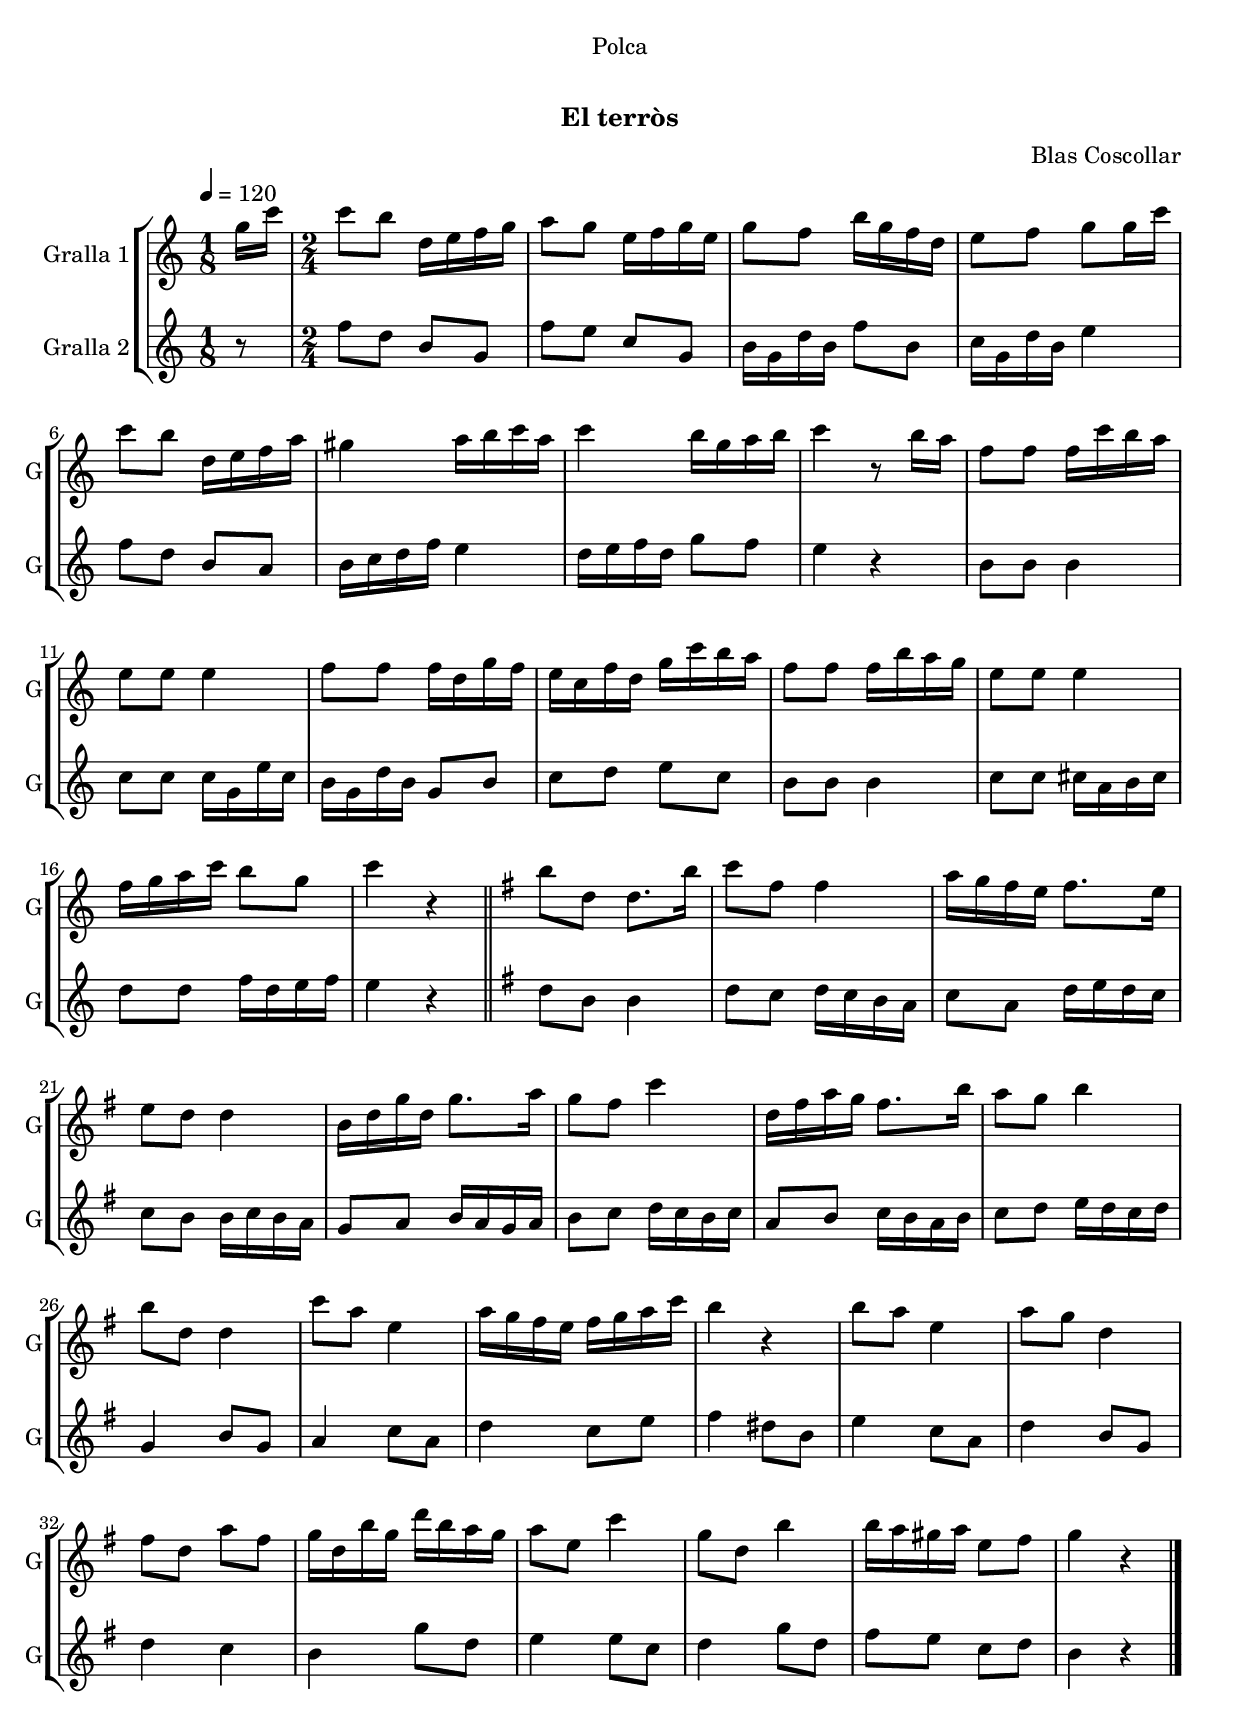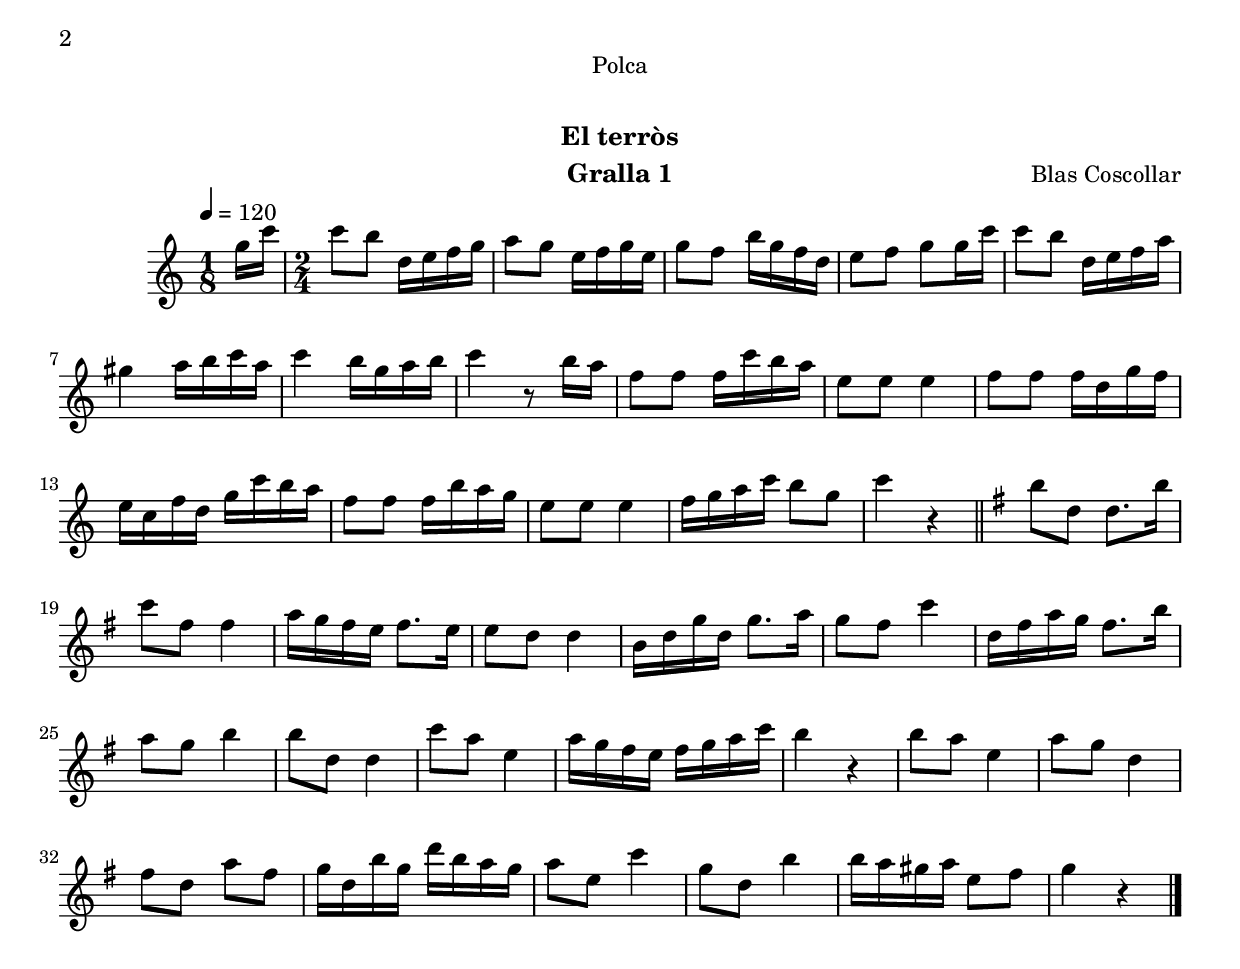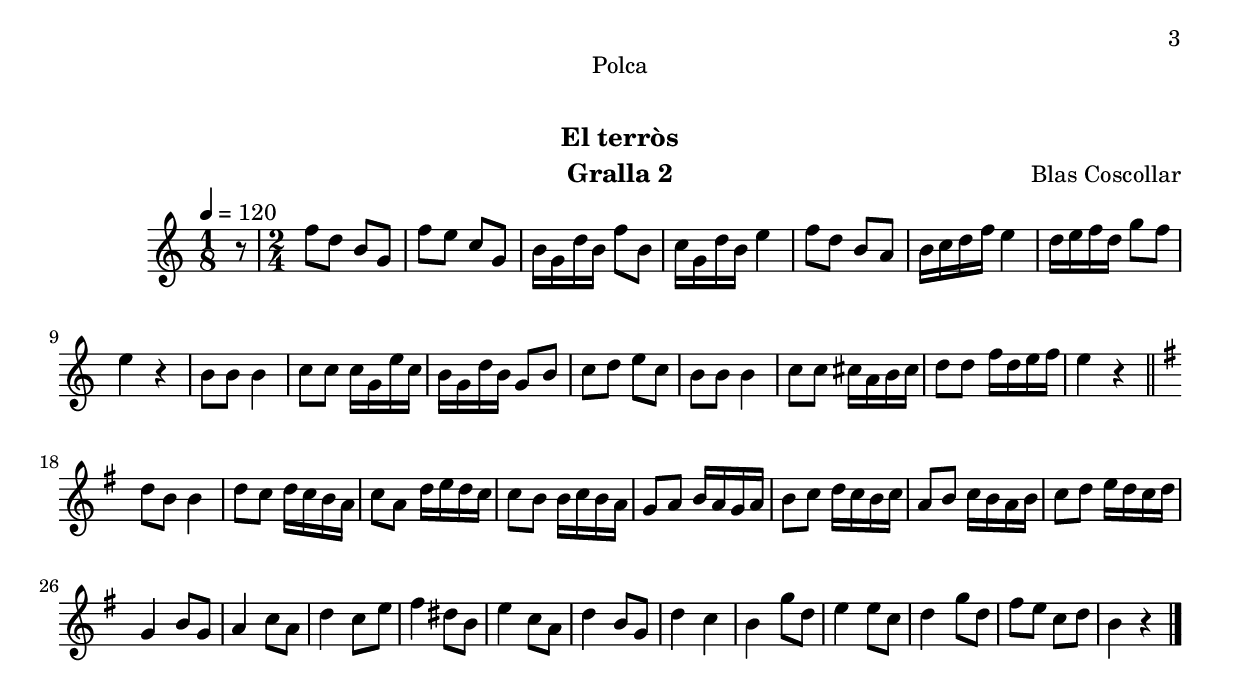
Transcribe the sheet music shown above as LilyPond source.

\version "2.16.0"

\header {
  dedication="Polca"
  title="   "
  subtitle="El terròs"
  subsubtitle=""
  poet=""
  meter=""
  piece=""
  composer="Blas Coscollar"
  arranger=""
  opus=""
  instrument=""
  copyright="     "
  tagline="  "
}

liniaroAa =
\relative g''
{
  \tempo 4=120
  \clef treble
  \key c \major
  \time 1/8
  g16 c  |
  \time 2/4   c8 b d,16 e f g  |
  a8 g e16 f g e  |
  g8 f b16 g f d  |
  %05
  e8 f g g16 c  |
  c8 b d,16 e f a  |
  gis4 a16 b c a  |
  c4 b16 g a b  |
  c4 r8 b16 a  |
  %10
  f8 f f16 c' b a  |
  e8 e e4  |
  f8 f f16 d g f  |
  e16 c f d g c b a  |
  f8 f f16 b a g  |
  %15
  e8 e e4  |
  f16 g a c b8 g  |
  c4 r  \bar "||"
  \key g \major   b8 d, d8. b'16  |
  c8 fis, fis4  |
  %20
  a16 g fis e fis8. e16  |
  e8 d d4  |
  b16 d g d g8. a16  |
  g8 fis c'4  |
  d,16 fis a g fis8. b16  |
  %25
  a8 g b4  |
  b8 d, d4  |
  c'8 a e4  |
  a16 g fis e fis g a c  |
  b4 r  |
  %30
  b8 a e4  |
  a8 g d4  |
  fis8 d a' fis  |
  g16 d b' g d' b a g  |
  a8 e c'4  |
  %35
  g8 d b'4  |
  b16 a gis a e8 fis  |
  g4 r  \bar "|."
}

liniaroAb =
\relative f''
{
  \tempo 4=120
  \clef treble
  \key c \major
  \time 1/8
  r8  |
  \time 2/4   f8 d b g  |
  f'8 e c g  |
  b16 g d' b f'8 b,  |
  %05
  c16 g d' b e4  |
  f8 d b a  |
  b16 c d f e4  |
  d16 e f d g8 f  |
  e4 r  |
  %10
  b8 b b4  |
  c8 c c16 g e' c  |
  b16 g d' b g8 b  |
  c8 d e c  |
  b8 b b4  |
  %15
  c8 c cis16 a b cis  |
  d8 d f16 d e f  |
  e4 r  \bar "||"
  \key g \major   d8 b b4  |
  d8 c d16 c b a  |
  %20
  c8 a d16 e d c  |
  c8 b b16 c b a  |
  g8 a b16 a g a  |
  b8 c d16 c b c  |
  a8 b c16 b a b  |
  %25
  c8 d e16 d c d  |
  g,4 b8 g  |
  a4 c8 a  |
  d4 c8 e  |
  fis4 dis8 b  |
  %30
  e4 c8 a  |
  d4 b8 g  |
  d'4 c  |
  b4 g'8 d  |
  e4 e8 c  |
  %35
  d4 g8 d  |
  fis8 e c d  |
  b4 r  \bar "|."
}

\bookpart {
  \score {
    \new StaffGroup {
      \override Score.RehearsalMark #'self-alignment-X = #LEFT
      <<
        \new Staff \with {instrumentName = #"Gralla 1" shortInstrumentName = #"G"} \liniaroAa
        \new Staff \with {instrumentName = #"Gralla 2" shortInstrumentName = #"G"} \liniaroAb
      >>
    }
    \layout {}
  }\score { \unfoldRepeats
    \new StaffGroup {
      \override Score.RehearsalMark #'self-alignment-X = #LEFT
      <<
        \new Staff \with {instrumentName = #"Gralla 1" shortInstrumentName = #"G"} \liniaroAa
        \new Staff \with {instrumentName = #"Gralla 2" shortInstrumentName = #"G"} \liniaroAb
      >>
    }
    \midi {}
  }
}

\bookpart {
  \header {instrument="Gralla 1"}
  \score {
    \new StaffGroup {
      \override Score.RehearsalMark #'self-alignment-X = #LEFT
      <<
        \new Staff \liniaroAa
      >>
    }
    \layout {}
  }\score { \unfoldRepeats
    \new StaffGroup {
      \override Score.RehearsalMark #'self-alignment-X = #LEFT
      <<
        \new Staff \liniaroAa
      >>
    }
    \midi {}
  }
}

\bookpart {
  \header {instrument="Gralla 2"}
  \score {
    \new StaffGroup {
      \override Score.RehearsalMark #'self-alignment-X = #LEFT
      <<
        \new Staff \liniaroAb
      >>
    }
    \layout {}
  }\score { \unfoldRepeats
    \new StaffGroup {
      \override Score.RehearsalMark #'self-alignment-X = #LEFT
      <<
        \new Staff \liniaroAb
      >>
    }
    \midi {}
  }
}

